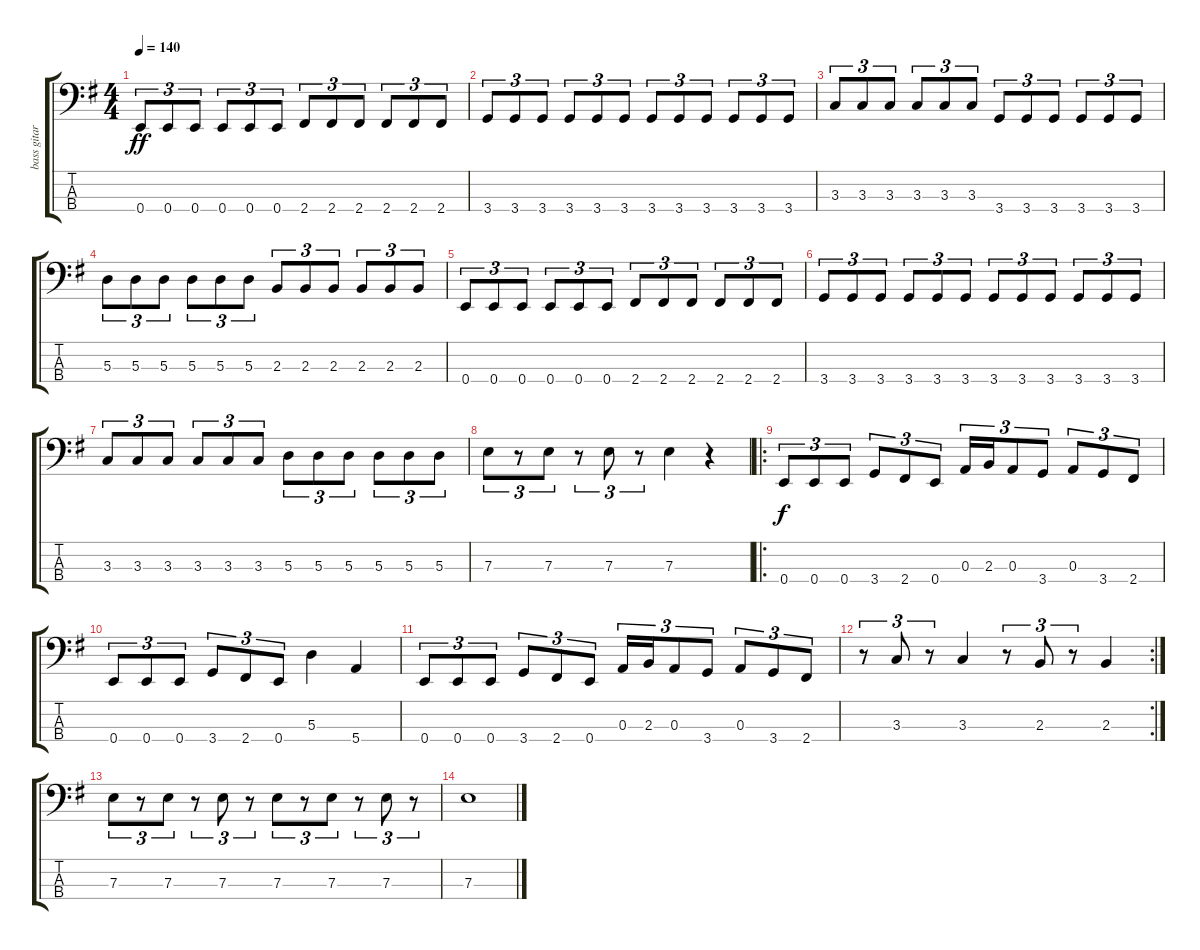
\track ("bass gitara" "bass gitar") {instrument electricbassfinger}
\staff {score tabs}
\tuning (G2 D2 A1 E1) {hide}
\ts (4 4)
\tempo 140
\clef f4
\ks g
0.4.8{tu (3 2) dy ff} 0.4.8{tu (3 2)} 0.4.8{tu (3 2)} 0.4.8{tu (3 2)} 0.4.8{tu (3 2)} 0.4.8{tu (3 2)} 2.4.8{tu (3 2)} 2.4.8{tu (3 2)} 2.4.8{tu (3 2)} 2.4.8{tu (3 2)} 2.4.8{tu (3 2)} 2.4.8{tu (3 2)} |
3.4.8{tu (3 2)} 3.4.8{tu (3 2)} 3.4.8{tu (3 2)} 3.4.8{tu (3 2)} 3.4.8{tu (3 2)} 3.4.8{tu (3 2)} 3.4.8{tu (3 2)} 3.4.8{tu (3 2)} 3.4.8{tu (3 2)} 3.4.8{tu (3 2)} 3.4.8{tu (3 2)} 3.4.8{tu (3 2)} |
3.3.8{tu (3 2)} 3.3.8{tu (3 2)} 3.3.8{tu (3 2)} 3.3.8{tu (3 2)} 3.3.8{tu (3 2)} 3.3.8{tu (3 2)} 3.4.8{tu (3 2)} 3.4.8{tu (3 2)} 3.4.8{tu (3 2)} 3.4.8{tu (3 2)} 3.4.8{tu (3 2)} 3.4.8{tu (3 2)} |
5.3.8{tu (3 2)} 5.3.8{tu (3 2)} 5.3.8{tu (3 2)} 5.3.8{tu (3 2)} 5.3.8{tu (3 2)} 5.3.8{tu (3 2)} 2.3.8{tu (3 2)} 2.3.8{tu (3 2)} 2.3.8{tu (3 2)} 2.3.8{tu (3 2)} 2.3.8{tu (3 2)} 2.3.8{tu (3 2)} |
0.4.8{tu (3 2)} 0.4.8{tu (3 2)} 0.4.8{tu (3 2)} 0.4.8{tu (3 2)} 0.4.8{tu (3 2)} 0.4.8{tu (3 2)} 2.4.8{tu (3 2)} 2.4.8{tu (3 2)} 2.4.8{tu (3 2)} 2.4.8{tu (3 2)} 2.4.8{tu (3 2)} 2.4.8{tu (3 2)} |
3.4.8{tu (3 2)} 3.4.8{tu (3 2)} 3.4.8{tu (3 2)} 3.4.8{tu (3 2)} 3.4.8{tu (3 2)} 3.4.8{tu (3 2)} 3.4.8{tu (3 2)} 3.4.8{tu (3 2)} 3.4.8{tu (3 2)} 3.4.8{tu (3 2)} 3.4.8{tu (3 2)} 3.4.8{tu (3 2)} |
3.3.8{tu (3 2)} 3.3.8{tu (3 2)} 3.3.8{tu (3 2)} 3.3.8{tu (3 2)} 3.3.8{tu (3 2)} 3.3.8{tu (3 2)} 5.3.8{tu (3 2)} 5.3.8{tu (3 2)} 5.3.8{tu (3 2)} 5.3.8{tu (3 2)} 5.3.8{tu (3 2)} 5.3.8{tu (3 2)} |
7.3.8{tu (3 2)} r.8{tu (3 2)} 7.3.8{tu (3 2)} r.8{tu (3 2)} 7.3.8{tu (3 2)} r.8{tu (3 2)} 7.3.4 r.4 |
\ro
0.4.8{tu (3 2) dy f} 0.4.8{tu (3 2)} 0.4.8{tu (3 2)} 3.4.8{tu (3 2)} 2.4.8{tu (3 2)} 0.4.8{tu (3 2)} 0.3.16{tu (3 2)} 2.3.16{tu (3 2)} 0.3.8{tu (3 2)} 3.4.8{tu (3 2)} 0.3.8{tu (3 2)} 3.4.8{tu (3 2)} 2.4.8{tu (3 2)} |
0.4.8{tu (3 2)} 0.4.8{tu (3 2)} 0.4.8{tu (3 2)} 3.4.8{tu (3 2)} 2.4.8{tu (3 2)} 0.4.8{tu (3 2)} 5.3.4 5.4.4 |
0.4.8{tu (3 2)} 0.4.8{tu (3 2)} 0.4.8{tu (3 2)} 3.4.8{tu (3 2)} 2.4.8{tu (3 2)} 0.4.8{tu (3 2)} 0.3.16{tu (3 2)} 2.3.16{tu (3 2)} 0.3.8{tu (3 2)} 3.4.8{tu (3 2)} 0.3.8{tu (3 2)} 3.4.8{tu (3 2)} 2.4.8{tu (3 2)} |
\rc 2
r.8{tu (3 2)} 3.3.8{tu (3 2)} r.8{tu (3 2)} 3.3.4 r.8{tu (3 2)} 2.3.8{tu (3 2)} r.8{tu (3 2)} 2.3.4 |
7.3.8{tu (3 2)} r.8{tu (3 2)} 7.3.8{tu (3 2)} r.8{tu (3 2)} 7.3.8{tu (3 2)} r.8{tu (3 2)} 7.3.8{tu (3 2)} r.8{tu (3 2)} 7.3.8{tu (3 2)} r.8{tu (3 2)} 7.3.8{tu (3 2)} r.8{tu (3 2)} |
7.3.1
